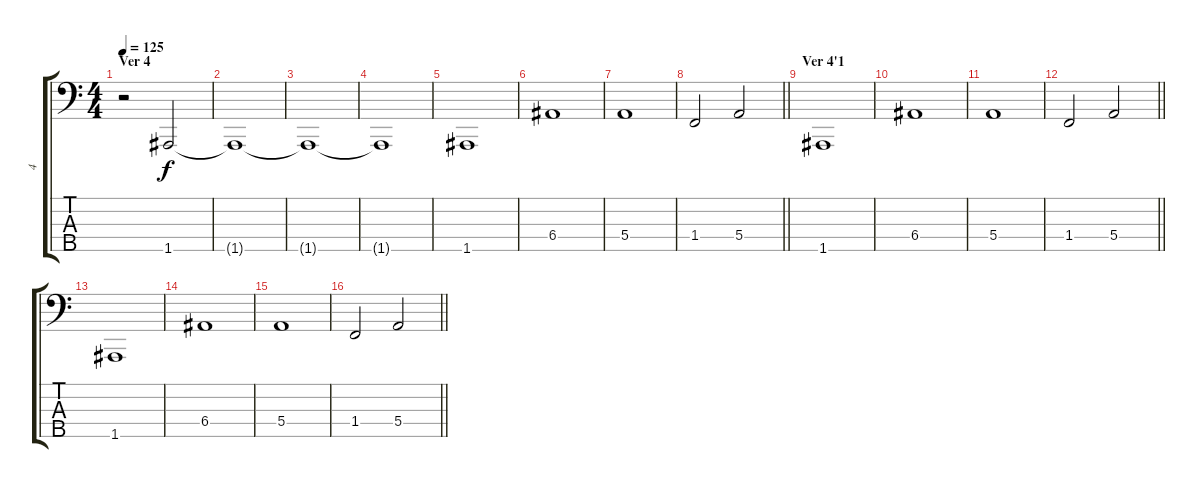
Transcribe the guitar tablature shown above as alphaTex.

\track ("4" "4") {instrument electricbasspick}
\staff {score tabs}
\tuning (G2 D2 A1 E1 A0) {hide}
\ts (4 4)
\section ("" "Ver 4")
\tempo 125
\clef f4
\ks c
r.2{dy f} 1.5.2 |
1.5{t}.1 |
1.5{t}.1 |
1.5{t}.1 |
1.5.1 |
6.4.1 |
5.4.1 |
\barLineRight lightlight
1.4.2 5.4.2 |
\section ("" "Ver 4'1")
1.5.1 |
6.4.1 |
5.4.1 |
\barLineRight lightlight
1.4.2 5.4.2 |
1.5.1 |
6.4.1 |
5.4.1 |
\barLineRight lightlight
1.4.2 5.4.2
